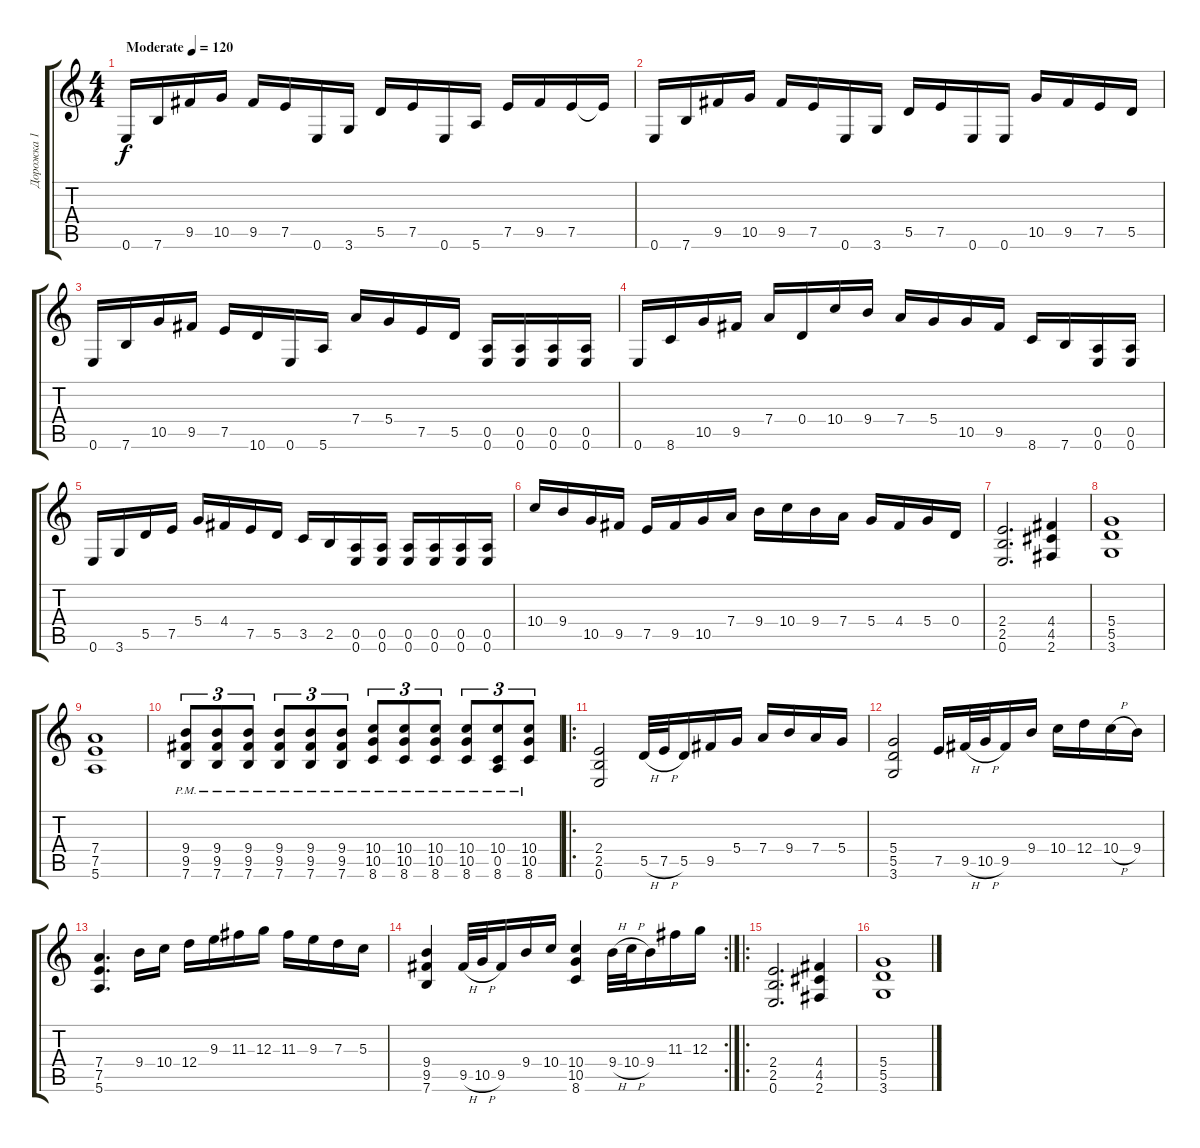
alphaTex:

\track ("Дорожка 1" "Дорожка 1") {instrument distortionguitar}
\staff {score tabs}
\tuning (E4 B3 G3 D3 A2 E2) {hide}
\ts (4 4)
\tempo (120 "Moderate")
\clef g2
\ks c
0.6.16{dy f instrument distortionguitar} 7.6.16 9.5.16 10.5.16 9.5.16 7.5.16 0.6.16 3.6.16 5.5.16 7.5.16 0.6.16 5.6.16 7.5.16 9.5.16 7.5.16 7.5{t}.16 |
0.6.16 7.6.16 9.5.16 10.5.16 9.5.16 7.5.16 0.6.16 3.6.16 5.5.16 7.5.16 0.6.16 0.6.16 10.5.16 9.5.16 7.5.16 5.5.16 |
0.6.16 7.6.16 10.5.16 9.5.16 7.5.16 10.6.16 0.6.16 5.6.16 7.4.16 5.4.16 7.5.16 5.5.16 (0.5 0.6).16 (0.5 0.6).16 (0.5 0.6).16 (0.5 0.6).16 |
0.6.16 8.6.16 10.5.16 9.5.16 7.4.16 0.4.16 10.4.16 9.4.16 7.4.16 5.4.16 10.5.16 9.5.16 8.6.16 7.6.16 (0.5 0.6).16 (0.5 0.6).16 |
0.6.16 3.6.16 5.5.16 7.5.16 5.4.16 4.4.16 7.5.16 5.5.16 3.5.16 2.5.16 (0.5 0.6).16 (0.5 0.6).16 (0.5 0.6).16 (0.5 0.6).16 (0.5 0.6).16 (0.5 0.6).16 |
10.4.16 9.4.16 10.5.16 9.5.16 7.5.16 9.5.16 10.5.16 7.4.16 9.4.16 10.4.16 9.4.16 7.4.16 5.4.16 4.4.16 5.4.16 0.4.16 |
(2.4 2.5 0.6).2{d} (4.4 4.5 2.6).4 |
(5.4 5.5 3.6).1 |
(7.4 7.5 5.6).1 |
(9.4{pm} 9.5{pm} 7.6{pm}).8{tu (3 2)} (9.4{pm} 9.5{pm} 7.6{pm}).8{tu (3 2)} (9.4{pm} 9.5{pm} 7.6{pm}).8{tu (3 2)} (9.4{pm} 9.5{pm} 7.6{pm}).8{tu (3 2)} (9.4{pm} 9.5{pm} 7.6{pm}).8{tu (3 2)} (9.4{pm} 9.5{pm} 7.6{pm}).8{tu (3 2)} (10.4{pm} 10.5{pm} 8.6{pm}).8{tu (3 2)} (10.4{pm} 10.5{pm} 8.6{pm}).8{tu (3 2)} (10.4{pm} 10.5{pm} 8.6{pm}).8{tu (3 2)} (10.4{pm} 10.5{pm} 8.6{pm}).8{tu (3 2)} (10.4{pm} 0.5{pm} 8.6{pm}).8{tu (3 2)} (10.4{pm} 10.5{pm} 8.6{pm}).8{tu (3 2)} |
\ro
(2.4 2.5 0.6).2 5.5{h}.32 7.5{h}.32 5.5.16 9.5.16 5.4.16 7.4.16 9.4.16 7.4.16 5.4.16 |
(5.4 5.5 3.6).2 7.5.16 9.5{h}.32 10.5{h}.32 9.5.16 9.4.16 10.4.16 12.4.16 10.4{h}.16 9.4.16 |
(7.4 7.5 5.6).4{d} 9.4.16 10.4.16 12.4.16 9.3.16 11.3.16 12.3.16 11.3.16 9.3.16 7.3.16 5.3.16 |
\rc 2
(9.4 9.5 7.6).4 9.5{h}.32 10.5{h}.32 9.5.16 9.4.16 10.4.16 (10.4 10.5 8.6).4 9.4{h}.32 10.4{h}.32 9.4.16 11.3.16 12.3.16 |
\ro
(2.4 2.5 0.6).2{d} (4.4 4.5 2.6).4 |
(5.4 5.5 3.6).1
